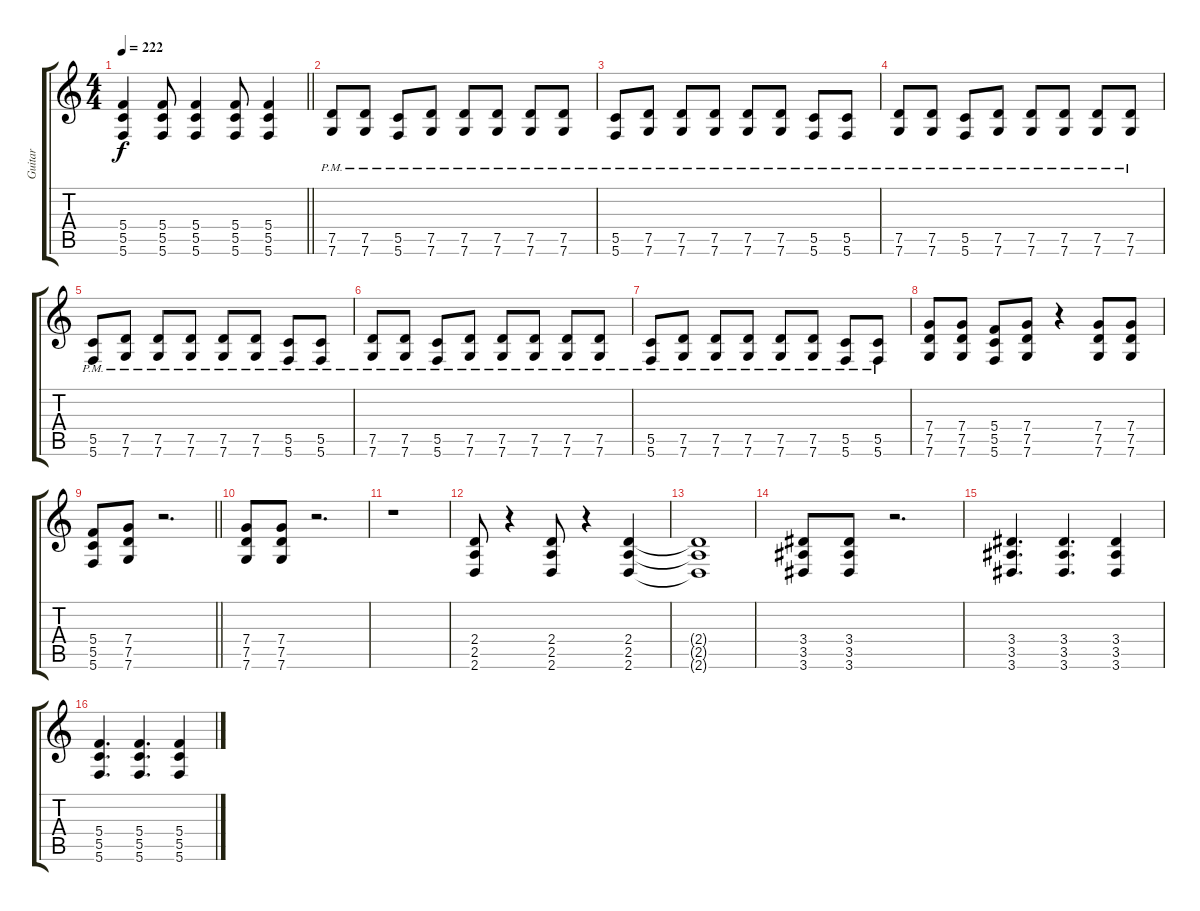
\track ("Guitar" "Guitar") {instrument distortionguitar}
\staff {score tabs}
\tuning (D4 A3 F3 C3 G2 C2) {hide}
\ts (4 4)
\tempo 222
\clef g2
\barLineRight lightlight
\ks c
(5.4 5.5 5.6).4{dy f} (5.4 5.5 5.6).8 (5.4 5.5 5.6).4 (5.4 5.5 5.6).8 (5.4 5.5 5.6).4 |
\section ("" " ")
(7.5{pm} 7.6{pm}).8 (7.5{pm} 7.6{pm}).8 (5.5{pm} 5.6{pm}).8 (7.5{pm} 7.6{pm}).8 (7.5{pm} 7.6{pm}).8 (7.5{pm} 7.6{pm}).8 (7.5{pm} 7.6{pm}).8 (7.5{pm} 7.6{pm}).8 |
(5.5{pm} 5.6{pm}).8 (7.5{pm} 7.6{pm}).8 (7.5{pm} 7.6{pm}).8 (7.5{pm} 7.6{pm}).8 (7.5{pm} 7.6{pm}).8 (7.5{pm} 7.6{pm}).8 (5.5{pm} 5.6{pm}).8 (5.5{pm} 5.6{pm}).8 |
(7.5{pm} 7.6{pm}).8 (7.5{pm} 7.6{pm}).8 (5.5{pm} 5.6{pm}).8 (7.5{pm} 7.6{pm}).8 (7.5{pm} 7.6{pm}).8 (7.5{pm} 7.6{pm}).8 (7.5{pm} 7.6{pm}).8 (7.5{pm} 7.6{pm}).8 |
(5.5{pm} 5.6{pm}).8 (7.5{pm} 7.6{pm}).8 (7.5{pm} 7.6{pm}).8 (7.5{pm} 7.6{pm}).8 (7.5{pm} 7.6{pm}).8 (7.5{pm} 7.6{pm}).8 (5.5{pm} 5.6{pm}).8 (5.5{pm} 5.6{pm}).8 |
(7.5{pm} 7.6{pm}).8 (7.5{pm} 7.6{pm}).8 (5.5{pm} 5.6{pm}).8 (7.5{pm} 7.6{pm}).8 (7.5{pm} 7.6{pm}).8 (7.5{pm} 7.6{pm}).8 (7.5{pm} 7.6{pm}).8 (7.5{pm} 7.6{pm}).8 |
(5.5{pm} 5.6{pm}).8 (7.5{pm} 7.6{pm}).8 (7.5{pm} 7.6{pm}).8 (7.5{pm} 7.6{pm}).8 (7.5{pm} 7.6{pm}).8 (7.5{pm} 7.6{pm}).8 (5.5{pm} 5.6{pm}).8 (5.5{pm} 5.6{pm}).8 |
(7.4 7.5 7.6).8 (7.4 7.5 7.6).8 (5.4 5.5 5.6).8 (7.4 7.5 7.6).8 r.4 (7.4 7.5 7.6).8 (7.4 7.5 7.6).8 |
\barLineRight lightlight
(5.4 5.5 5.6).8 (7.4 7.5 7.6).8 r.2{d} |
\section ("" " ")
(7.4 7.5 7.6).8 (7.4 7.5 7.6).8 r.2{d} |
r.1 |
(2.4 2.5 2.6).8 r.4 (2.4 2.5 2.6).8 r.4 (2.4 2.5 2.6).4 |
(2.4{t} 2.5{t} 2.6{t}).1 |
(3.4 3.5 3.6).8 (3.4 3.5 3.6).8 r.2{d} |
(3.4 3.5 3.6).4{d} (3.4 3.5 3.6).4{d} (3.4 3.5 3.6).4 |
(5.4 5.5 5.6).4{d} (5.4 5.5 5.6).4{d} (5.4 5.5 5.6).4
